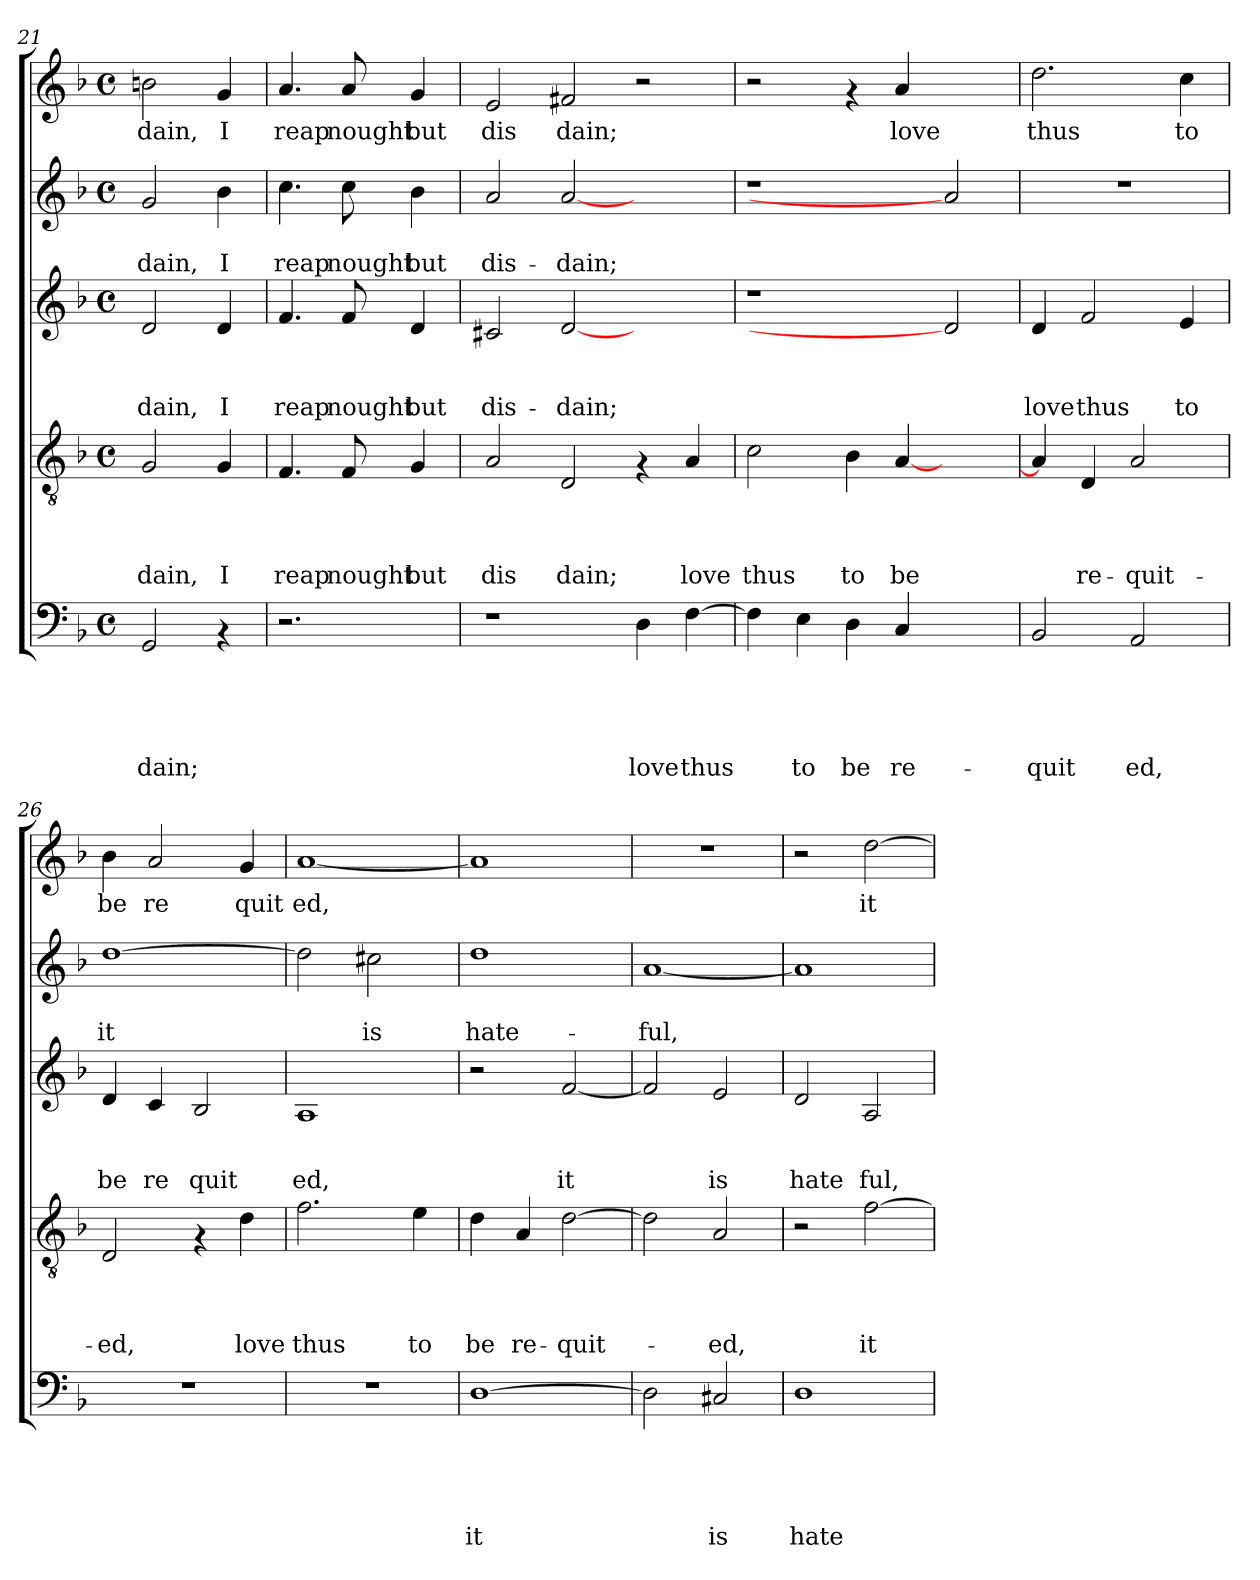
**kern	**text	**text	**text	**text	**text	**kern	**text	**text	**text	**text	**kern	**text	**text	**text	**kern	**text	**text	**kern	**text
*part5	*part5	*part5	*part5	*part5	*part5	*part4	*part4	*part4	*part4	*part4	*part3	*part3	*part3	*part3	*part2	*part2	*part2	*part1	*part1
*staff5	*staff5	*staff5	*staff5	*staff5	*staff5	*staff4	*staff4	*staff4	*staff4	*staff4	*staff3	*staff3	*staff3	*staff3	*staff2	*staff2	*staff2	*staff1	*staff1
*clefF4	*	*	*	*	*	*clefGv2	*	*	*	*	*clefG2	*	*	*	*clefG2	*	*	*clefG2	*
*k[b-]	*	*	*	*	*	*k[b-]	*	*	*	*	*k[b-]	*	*	*	*k[b-]	*	*	*k[b-]	*
*F:	*	*	*	*	*	*F:	*	*	*	*	*F:	*	*	*	*F:	*	*	*F:	*
*M4/4	*	*	*	*	*	*M4/4	*	*	*	*	*M4/4	*	*	*	*M4/4	*	*	*M4/4	*
*met(c)	*	*	*	*	*	*met(c)	*	*	*	*	*met(c)	*	*	*	*met(c)	*	*	*met(c)	*
=21	=21	=21	=21	=21	=21	=21	=21	=21	=21	=21	=21	=21	=21	=21	=21	=21	=21	=21	=21
!	!	!	!	!	!LO:LY:b	!	!	!	!	!LO:LY:b	!	!	!	!LO:LY:b	!	!	!LO:LY:b	!	!LO:LY:b
2GG/	.	.	.	.	-dain;	2G/	.	.	.	dain,	2d/	.	.	-dain,	2g/	.	-dain,	2bn\	dain,
!	!	!	!	!	!	!	!	!	!	!LO:LY:b	!	!	!	!LO:LY:b	!	!	!LO:LY:b	!	!LO:LY:b
4rAA	.	.	.	.	.	4G/	.	.	.	I	4d/	.	.	I	4b-\	.	I	4g/	I
=22	=22	=22	=22	=22	=22	=22	=22	=22	=22	=22	=22	=22	=22	=22	=22	=22	=22	=22	=22
!	!	!	!	!	!	!	!	!	!	!LO:LY:b	!	!	!	!LO:LY:b	!	!	!LO:LY:b	!	!LO:LY:b
2.r	.	.	.	.	.	4.F/	.	.	.	reap	4.f/	.	.	reap	4.cc\	.	reap	4.a/	reap
!	!	!	!	!	!	!	!	!	!	!LO:LY:b	!	!	!	!LO:LY:b	!	!	!LO:LY:b	!	!LO:LY:b
.	.	.	.	.	.	8F/	.	.	.	nought	8f/	.	.	nought	8cc\	.	nought	8a/	nought
!	!	!	!	!	!	!	!	!	!	!LO:LY:b	!	!	!	!LO:LY:b	!	!	!LO:LY:b	!	!LO:LY:b
.	.	.	.	.	.	4G/	.	.	.	but	4d/	.	.	but	4b-\	.	but	4g/	but
=23	=23	=23	=23	=23	=23	=23	=23	=23	=23	=23	=23	=23	=23	=23	=23	=23	=23	=23	=23
!	!	!	!	!	!	!	!	!	!	!LO:LY:b	!	!	!	!LO:LY:b	!	!	!LO:LY:b	!	!LO:LY:b
1r	.	.	.	.	.	2A/	.	.	.	dis	2c#X/	.	.	dis-	2a/	.	dis-	2e/	dis
!	!	!	!	!	!	!	!	!	!	!LO:LY:b	!	!	!	!LO:LY:b	!	!	!LO:LY:b	!	!LO:LY:b
.	.	.	.	.	.	2D/	.	.	.	dain;	[2d	.	.	-dain;	[2a	.	-dain;	2f#X/	dain;
!	!	!	!	!	!LO:LY:b	!	!	!	!	!	!	!	!	!	!	!	!	!	!
4D\	.	.	.	.	love	4rF	.	.	.	.	2ryy	.	.	.	2ryy	.	.	2r	.
!	!	!	!	!	!LO:LY:b	!	!	!	!	!LO:LY:b	!	!	!	!	!	!	!	!	!
[>4F\	.	.	.	.	thus	4A/	.	.	.	love	.	.	.	.	.	.	.	.	.
=24	=24	=24	=24	=24	=24	=24	=24	=24	=24	=24	=24	=24	=24	=24	=24	=24	=24	=24	=24
!	!	!	!	!	!	!	!	!	!	!LO:LY:b	!	!	!	!	!	!	!	!	!
4F\]	.	.	.	.	.	2c\	.	.	.	thus	1r	.	.	.	1r	.	.	2r	.
!	!	!	!	!	!LO:LY:b	!	!	!	!	!	!	!	!	!	!	!	!	!	!
4E\	.	.	.	.	to	.	.	.	.	.	.	.	.	.	.	.	.	.	.
!	!	!	!	!	!LO:LY:b	!	!	!	!	!LO:LY:b	!	!	!	!	!	!	!	!	!
4D\	.	.	.	.	be	4B-\	.	.	.	to	.	.	.	.	.	.	.	4rf	.
!	!	!	!	!	!LO:LY:b	!	!	!	!	!LO:LY:b	!	!	!	!	!	!	!	!	!LO:LY:b
4C/	.	.	.	.	re-	[<4A/	.	.	.	be	.	.	.	.	.	.	.	4a/	love
2ryy	.	.	.	.	.	2ryy	.	.	.	.	2d]	.	.	.	2a]	.	.	2ryy	.
!!LO:PB:g=z
=25	=25	=25	=25	=25	=25	=25	=25	=25	=25	=25	=25	=25	=25	=25	=25	=25	=25	=25	=25
!	!	!	!	!	!LO:LY:b	!	!	!	!	!	!	!	!	!LO:LY:b	!	!	!	!	!LO:LY:b
2BB-/	.	.	.	.	-quit	4A/]	.	.	.	.	4d/	.	.	love	1r	.	.	2.dd\	thus
!	!	!	!	!	!	!	!	!	!	!LO:LY:b	!	!	!	!LO:LY:b	!	!	!	!	!
.	.	.	.	.	.	4D/	.	.	.	re-	2f/	.	.	thus	.	.	.	.	.
!	!	!	!	!	!LO:LY:b	!	!	!	!	!LO:LY:b	!	!	!	!	!	!	!	!	!
2AA/	.	.	.	.	ed,	2A/	.	.	.	-quit-	.	.	.	.	.	.	.	.	.
!	!	!	!	!	!	!	!	!	!	!	!	!	!	!LO:LY:b	!	!	!	!	!LO:LY:b
.	.	.	.	.	.	.	.	.	.	.	4e/	.	.	to	.	.	.	4cc\	to
=26	=26	=26	=26	=26	=26	=26	=26	=26	=26	=26	=26	=26	=26	=26	=26	=26	=26	=26	=26
!	!	!	!	!	!	!	!	!	!	!LO:LY:b	!	!	!	!LO:LY:b	!	!	!LO:LY:b	!	!LO:LY:b
1r	.	.	.	.	.	2D/	.	.	.	-ed,	4d/	.	.	be	[>1dd	.	it	4b-\	be
!	!	!	!	!	!	!	!	!	!	!	!	!	!	!LO:LY:b	!	!	!	!	!LO:LY:b
.	.	.	.	.	.	.	.	.	.	.	4c/	.	.	re	.	.	.	2a/	re
!	!	!	!	!	!	!	!	!	!	!	!	!	!	!LO:LY:b	!	!	!	!	!
.	.	.	.	.	.	4rF	.	.	.	.	2B-/	.	.	quit	.	.	.	.	.
!	!	!	!	!	!	!	!	!	!	!LO:LY:b	!	!	!	!	!	!	!	!	!LO:LY:b
.	.	.	.	.	.	4d\	.	.	.	love	.	.	.	.	.	.	.	4g/	quit
=27	=27	=27	=27	=27	=27	=27	=27	=27	=27	=27	=27	=27	=27	=27	=27	=27	=27	=27	=27
!	!	!	!	!	!	!	!	!	!	!LO:LY:b	!	!	!	!LO:LY:b	!	!	!	!	!LO:LY:b
1r	.	.	.	.	.	2.f\	.	.	.	thus	1A	.	.	ed,	2dd\]	.	.	[<1a	ed,
!	!	!	!	!	!	!	!	!	!	!	!	!	!	!	!	!	!LO:LY:b	!	!
.	.	.	.	.	.	.	.	.	.	.	.	.	.	.	2cc#X\	.	is	.	.
!	!	!	!	!	!	!	!	!	!	!LO:LY:b	!	!	!	!	!	!	!	!	!
.	.	.	.	.	.	4e\	.	.	.	to	.	.	.	.	.	.	.	.	.
=28	=28	=28	=28	=28	=28	=28	=28	=28	=28	=28	=28	=28	=28	=28	=28	=28	=28	=28	=28
!	!	!	!	!	!LO:LY:b	!	!	!	!	!LO:LY:b	!	!	!	!	!	!	!LO:LY:b	!	!
[>1D	.	.	.	.	it	4d\	.	.	.	be	2r	.	.	.	1dd	.	hate-	1a]	.
!	!	!	!	!	!	!	!	!	!	!LO:LY:b	!	!	!	!	!	!	!	!	!
.	.	.	.	.	.	4A/	.	.	.	re-	.	.	.	.	.	.	.	.	.
!	!	!	!	!	!	!	!	!	!	!LO:LY:b	!	!	!	!LO:LY:b	!	!	!	!	!
.	.	.	.	.	.	[>2d\	.	.	.	-quit-	[<2f/	.	.	it	.	.	.	.	.
=29	=29	=29	=29	=29	=29	=29	=29	=29	=29	=29	=29	=29	=29	=29	=29	=29	=29	=29	=29
!	!	!	!	!	!	!	!	!	!	!	!	!	!	!	!	!	!LO:LY:b	!	!
2D\]	.	.	.	.	.	2d\]	.	.	.	.	2f/]	.	.	.	[<1a	.	-ful,	1r	.
!	!	!	!	!	!LO:LY:b	!	!	!	!	!LO:LY:b	!	!	!	!LO:LY:b	!	!	!	!	!
2C#X/	.	.	.	.	is	2A/	.	.	.	-ed,	2e/	.	.	is	.	.	.	.	.
=30	=30	=30	=30	=30	=30	=30	=30	=30	=30	=30	=30	=30	=30	=30	=30	=30	=30	=30	=30
!	!	!	!	!	!LO:LY:b	!	!	!	!	!	!	!	!	!LO:LY:b	!	!	!	!	!
1D	.	.	.	.	hate	2r	.	.	.	.	2d/	.	.	hate	1a]	.	.	2r	.
!	!	!	!	!	!	!	!	!	!	!LO:LY:b	!	!	!	!LO:LY:b	!	!	!	!	!LO:LY:b
.	.	.	.	.	.	[>2f\	.	.	.	it	2A/	.	.	ful,	.	.	.	[>2dd\	it
=	=	=	=	=	=	=	=	=	=	=	=	=	=	=	=	=	=	=	=
*-	*-	*-	*-	*-	*-	*-	*-	*-	*-	*-	*-	*-	*-	*-	*-	*-	*-	*-	*-
